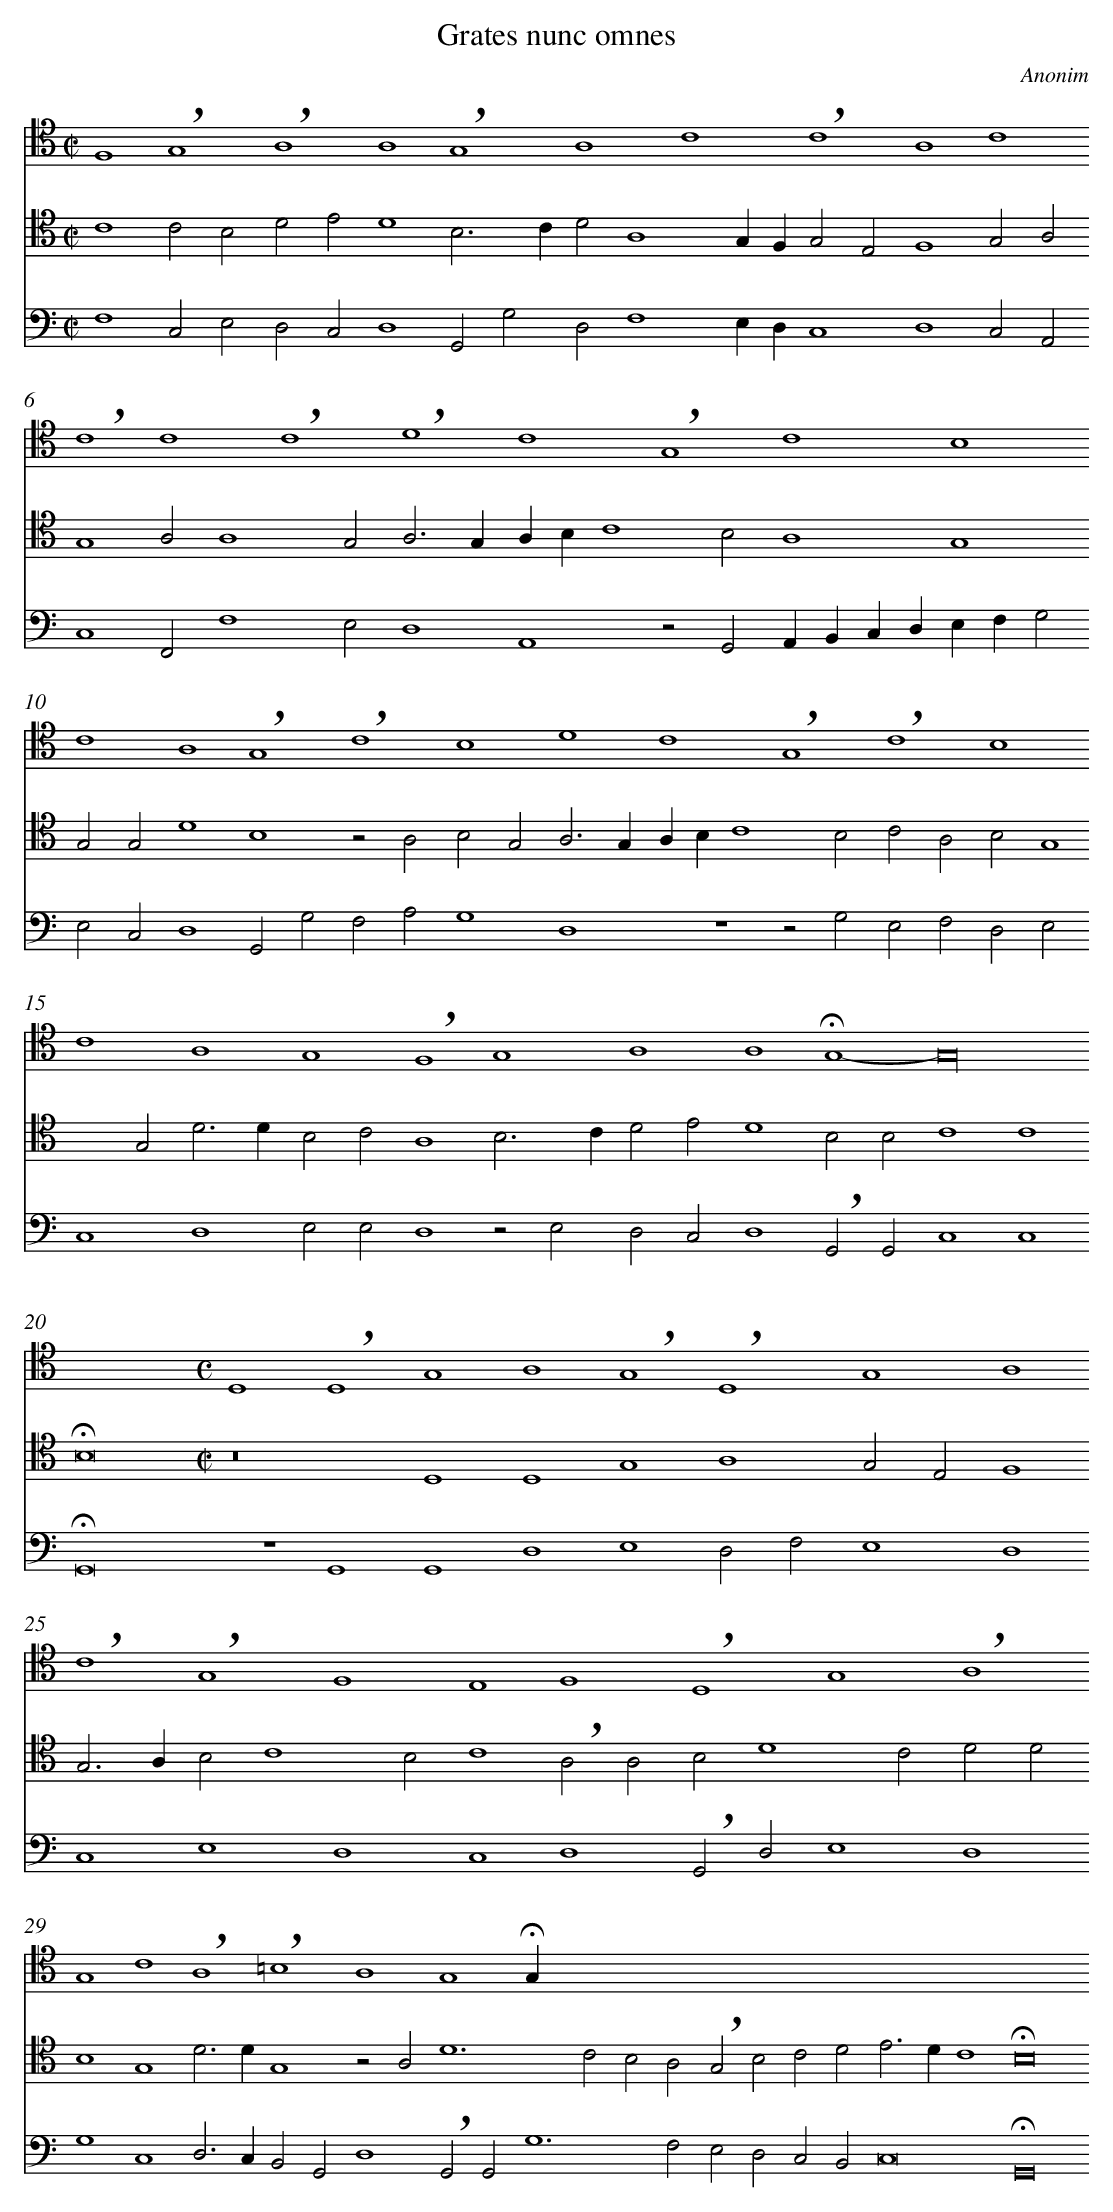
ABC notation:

X:1
T: Grates nunc omnes
C: Anonim
L: 1/4
M: C|
V: 1 clef=tenor
V: 2 clef=tenor
V: 3 clef=bass
K: C
[V:1] F,4!breath!G,4 [|]
[V:2] C4C2B,2 [|]
[V:3] F,4C,2E,2 [|]
[V:1] !breath!A,4A,4 [|]
[V:2] D2E2D4 [|]
[V:3] D,2C,2D,4 [|]
[V:1] !breath!G,4A,4 [|]
[V:2] B,2>C2D2A,4 [|]
[V:3] G,,2G,2D,2F,4 [|]
[V:1] C4!breath!C4 [|]
[V:2] G,F,G,2E,2 [|]
[V:3] E,D,C,4 [|]
[V:1] A,4C4 [|]
[V:2] F,4G,2A,2 [|]
[V:3] D,4C,2A,,2 [|]
[V:1] !breath!C4C4 [|]
[V:2] G,4A,2A,4 [|]
[V:3] C,4F,,2F,4 [|]
[V:1] !breath!C4!breath!D4 [|]
[V:2] G,2A,3G, [|]
[V:3] E,2D,4 [|]
[V:1] C4!breath!G,4 [|]
[V:2] A,B,C4B,2 [|]
[V:3] A,,4z2G,,2 [|]
[V:1] C4B,4 [|]
[V:2] A,4G,4 [|]
[V:3] A,,B,,C,D,E,F,G,2 [|]
[V:1] C4A,4 [|]
[V:2] G,2G,2D4 [|]
[V:3] E,2C,2D,4 [|]
[V:1] !breath!G,4!breath!C4 [|]
[V:2] B,4z2A,2 [|]
[V:3] G,,2G,2F,2A,2 [|]
[V:1] B,4D4 [|]
[V:2] B,2G,2A,3G, [|]
[V:3] G,4D,4 [|]
[V:1] C4!breath!G,4 [|]
[V:2] A,B,C4B,2 [|]
[V:3] z4z2G,2 [|]
[V:1] !breath!C4B,4 [|]
[V:2] C2A,2B,2G,4 [|]
[V:3] E,2F,2D,2E,2 [|]
[V:1] C4A,4 [|]
[V:2] G,2D3D [|]
[V:3] C,4D,4 [|]
[V:1] G,4!breath!F,4 [|]
[V:2] B,2C2A,4 [|]
[V:3] E,2E,2D,4 [|]
[V:1] G,4A,4 [|]
[V:2] B,2>C2D2E2 [|]
[V:3] z2E,2D,2C,2 [|]
[V:1] A,4!fermata!G,4- [|]
[V:2] D4B,2B,2 [|]
[V:3] D,4!breath!G,,2G,,2 [|]
[V:1] G,16 [|]
[V:2] C4C4 [|]
[V:3] C,4C,4 [|]
[V:1]  [|]
[V:2] !fermata!B,8 [|]
[V:3] !fermata!G,,8 [|]
[V:1] [M:C]D,4!breath!D,4 [|]
[V:2] [M:C|]z8 [|]
[V:3] z4G,,4 [|]
[V:1] G,4A,4 [|]
[V:2] D,4D,4 [|]
[V:3] G,,4D,4 [|]
[V:1] !breath!G,4!breath!D,4 [|]
[V:2] G,4A,4 [|]
[V:3] E,4D,2F,2 [|]
[V:1] G,4A,4 [|]
[V:2] G,2E,2F,4 [|]
[V:3] E,4D,4 [|]
[V:1] !breath!C4!breath!G,4 [|]
[V:2] G,2>A,2B,2C4 [|]
[V:3] C,4E,4 [|]
[V:1] F,4E,4 [|]
[V:2] B,2C4 [|]
[V:3] D,4C,4 [|]
[V:1] F,4!breath!D,4 [|]
[V:2] !breath!A,2A,2B,2D4 [|]
[V:3] D,4!breath!G,,2D,2 [|]
[V:1] G,4!breath!A,4 [|]
[V:2] C2D2D2 [|]
[V:3] E,4D,4 [|]
[V:1] G,4C4 [|]
[V:2] B,4G,4 [|]
[V:3] G,4C,4 [|]
[V:1] !breath!A,4!breath!=B,4 [|]
[V:2] D2>D2G,4 [|]
[V:3] D,2>C,2B,,2G,,2 [|]
[V:1] A,4G,4 [|]
[V:2] z2A,2D6 [|]
[V:3] D,4!breath!G,,2G,,2 [|]
[V:1] !fermata!G,32 [|]
[V:2] C2B,2A,2 [|]
[V:3] G,6F,2 [|]
[V:1]  [|]
[V:2] !breath!G,2B,2C2D2 [|]
[V:3] E,2D,2C,2B,,2 [|]
[V:1]  [|]
[V:2] E2>D2C4 [|]
[V:3] C,8 [|]
[V:1]  [|]
[V:2] !fermata!B,8 [|]
[V:3] !fermata!G,,8 [|]
